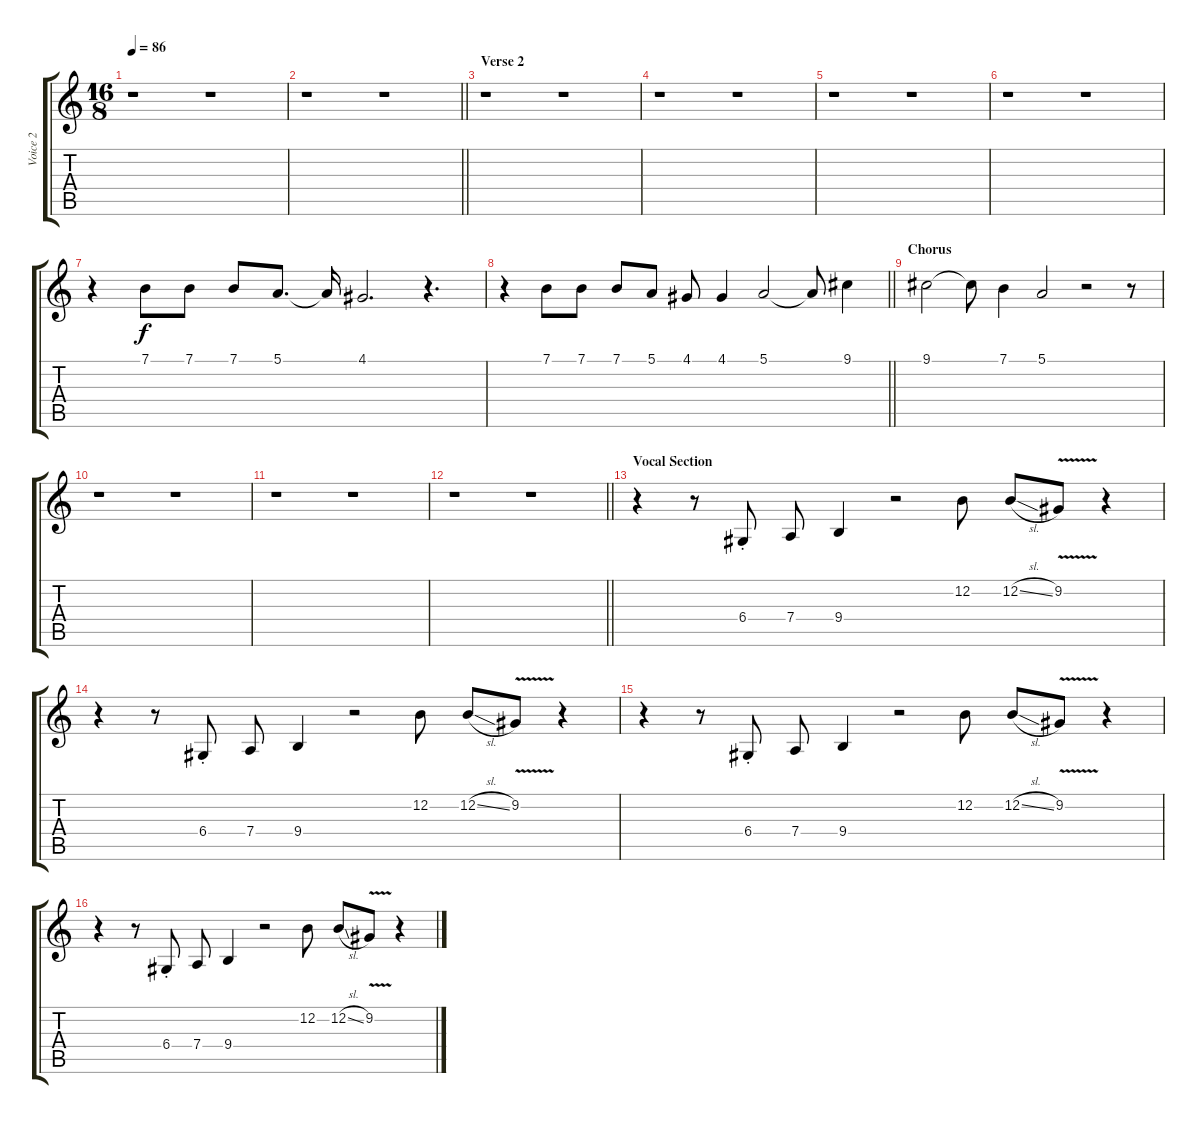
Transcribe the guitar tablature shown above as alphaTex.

\track ("Voice 2" "Voice 2") {instrument tuba}
\staff {score tabs}
\tuning (E4 B3 G3 D3 A2 E2) {hide}
\ts (16 8)
\tempo 86
\clef g2
\ks c
r.1{dy f} r.1 |
\barLineRight lightlight
r.1 r.1 |
\section ("" "Verse 2")
r.1 r.1 |
r.1 r.1 |
r.1 r.1 |
r.1 r.1 |
r.4 7.1.8 7.1.8 7.1.8 5.1.8{d} 5.1{t}.16 4.1.2{d} r.4{d} |
\barLineRight lightlight
r.4 7.1.8 7.1.8 7.1.8 5.1.8 4.1.8 4.1.4 5.1.2 5.1{t}.8 9.1.4 |
\section ("" "Chorus")
9.1.2 9.1{t}.8 7.1.4 5.1.2 r.2 r.8 |
r.1 r.1 |
r.1 r.1 |
\barLineRight lightlight
r.1 r.1 |
\section ("" "Vocal Section")
r.4 r.8 6.4{st}.8 7.4.8 9.4.4 r.2 12.2.8 12.2{sl}.8 9.2{v}.8 r.4 |
r.4 r.8 6.4{st}.8 7.4.8 9.4.4 r.2 12.2.8 12.2{sl}.8 9.2{v}.8 r.4 |
r.4 r.8 6.4{st}.8 7.4.8 9.4.4 r.2 12.2.8 12.2{sl}.8 9.2{v}.8 r.4 |
r.4 r.8 6.4{st}.8 7.4.8 9.4.4 r.2 12.2.8 12.2{sl}.8 9.2{v}.8 r.4
